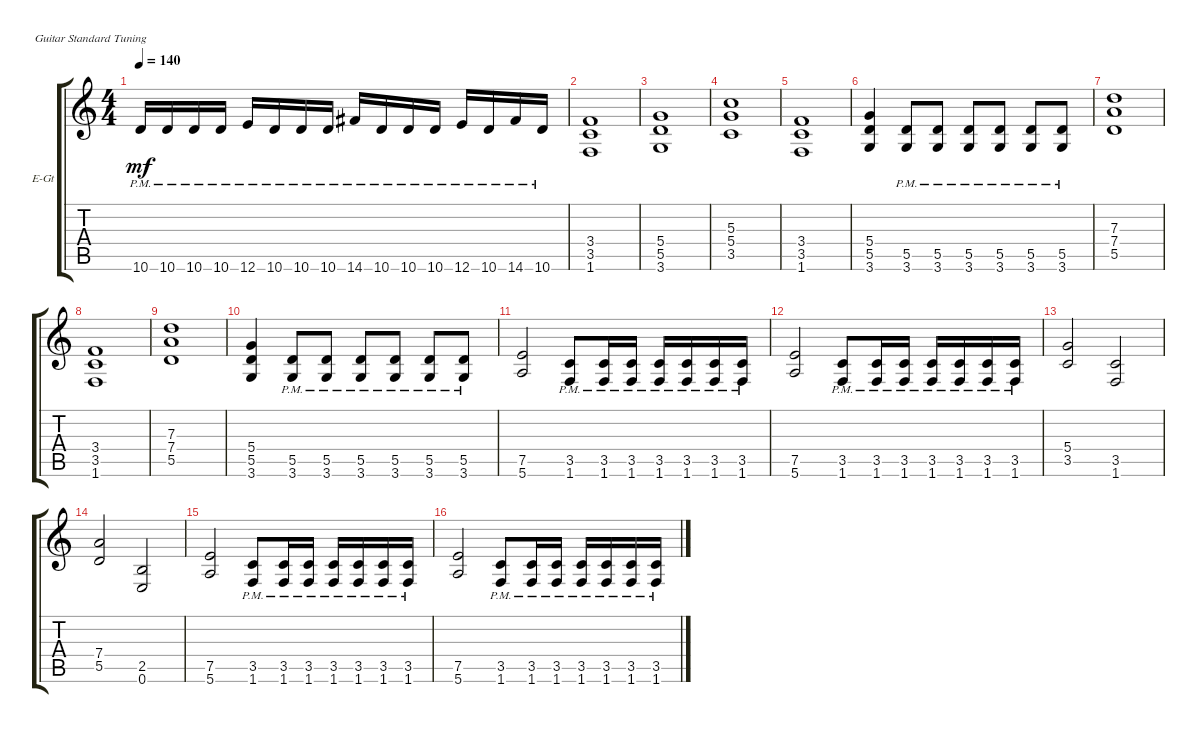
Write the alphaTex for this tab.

\defaultSystemsLayout 4
\bracketExtendMode groupsimilarinstruments
\firstSystemTrackNameOrientation horizontal
\otherSystemsTrackNameOrientation horizontal
\track ("Jeff" "E-Gt") {instrument overdrivenguitar}
\staff {score tabs}
\tuning (E4 B3 G3 D3 A2 E2)
\ts (4 4)
\tempo 140
\clef g2
\scale
0.333333
\ks c
10.6{pm}.16{dy mf} 10.6{pm}.16 10.6{pm}.16 10.6{pm}.16 12.6{pm}.16 10.6{pm}.16 10.6{pm}.16 10.6{pm}.16 14.6{pm}.16 10.6{pm}.16 10.6{pm}.16 10.6{pm}.16 12.6{pm}.16 10.6{pm}.16 14.6{pm}.16 10.6{pm}.16 |
\scale
0.333333 (1.6 3.5 3.4).1 |
\scale
0.333333 (3.6 5.5 5.4).1 |
\scale
0.333333 (3.5 5.4 5.3).1 |
\scale
0.333333 (1.6 3.5 3.4).1 |
\scale
0.333333 (3.6 5.5 5.4).4 (3.6{pm} 5.5{pm}).8 (3.6{pm} 5.5{pm}).8 (3.6{pm} 5.5{pm}).8 (3.6{pm} 5.5{pm}).8 (3.6{pm} 5.5{pm}).8 (3.6{pm} 5.5{pm}).8 |
\scale
0.333333 (5.5 7.4 7.3).1 |
\scale
0.333333 (1.6 3.5 3.4).1 |
\scale
0.333333 (5.5 7.4 7.3).1 |
\scale
0.333333 (3.6 5.5 5.4).4 (3.6{pm} 5.5{pm}).8 (5.5{pm} 3.6{pm}).8 (3.6{pm} 5.5{pm}).8 (5.5{pm} 3.6{pm}).8 (3.6{pm} 5.5{pm}).8 (3.6{pm} 5.5{pm}).8 |
\scale
0.333333 (5.6 7.5).2 (1.6{pm} 3.5{pm}).8 (1.6{pm} 3.5{pm}).16 (3.5{pm} 1.6{pm}).16 (1.6{pm} 3.5{pm}).16 (3.5{pm} 1.6{pm}).16 (1.6{pm} 3.5{pm}).16 (3.5{pm} 1.6{pm}).16 |
\scale
0.333333 (5.6 7.5).2 (1.6{pm} 3.5{pm}).8 (1.6{pm} 3.5{pm}).16 (3.5{pm} 1.6{pm}).16 (1.6{pm} 3.5{pm}).16 (3.5{pm} 1.6{pm}).16 (1.6{pm} 3.5{pm}).16 (3.5{pm} 1.6{pm}).16 |
\scale
0.333333 (3.5 5.4).2 (1.6 3.5).2 |
(5.5 7.4).2 (0.6 2.5).2 |
(7.5 5.6).2 (1.6{pm} 3.5{pm}).8 (1.6{pm} 3.5{pm}).16 (3.5{pm} 1.6{pm}).16 (1.6{pm} 3.5{pm}).16 (3.5{pm} 1.6{pm}).16 (1.6{pm} 3.5{pm}).16 (3.5{pm} 1.6{pm}).16 |
(7.5 5.6).2 (1.6{pm} 3.5{pm}).8 (1.6{pm} 3.5{pm}).16 (3.5{pm} 1.6{pm}).16 (1.6{pm} 3.5{pm}).16 (3.5{pm} 1.6{pm}).16 (1.6{pm} 3.5{pm}).16 (3.5{pm} 1.6{pm}).16
